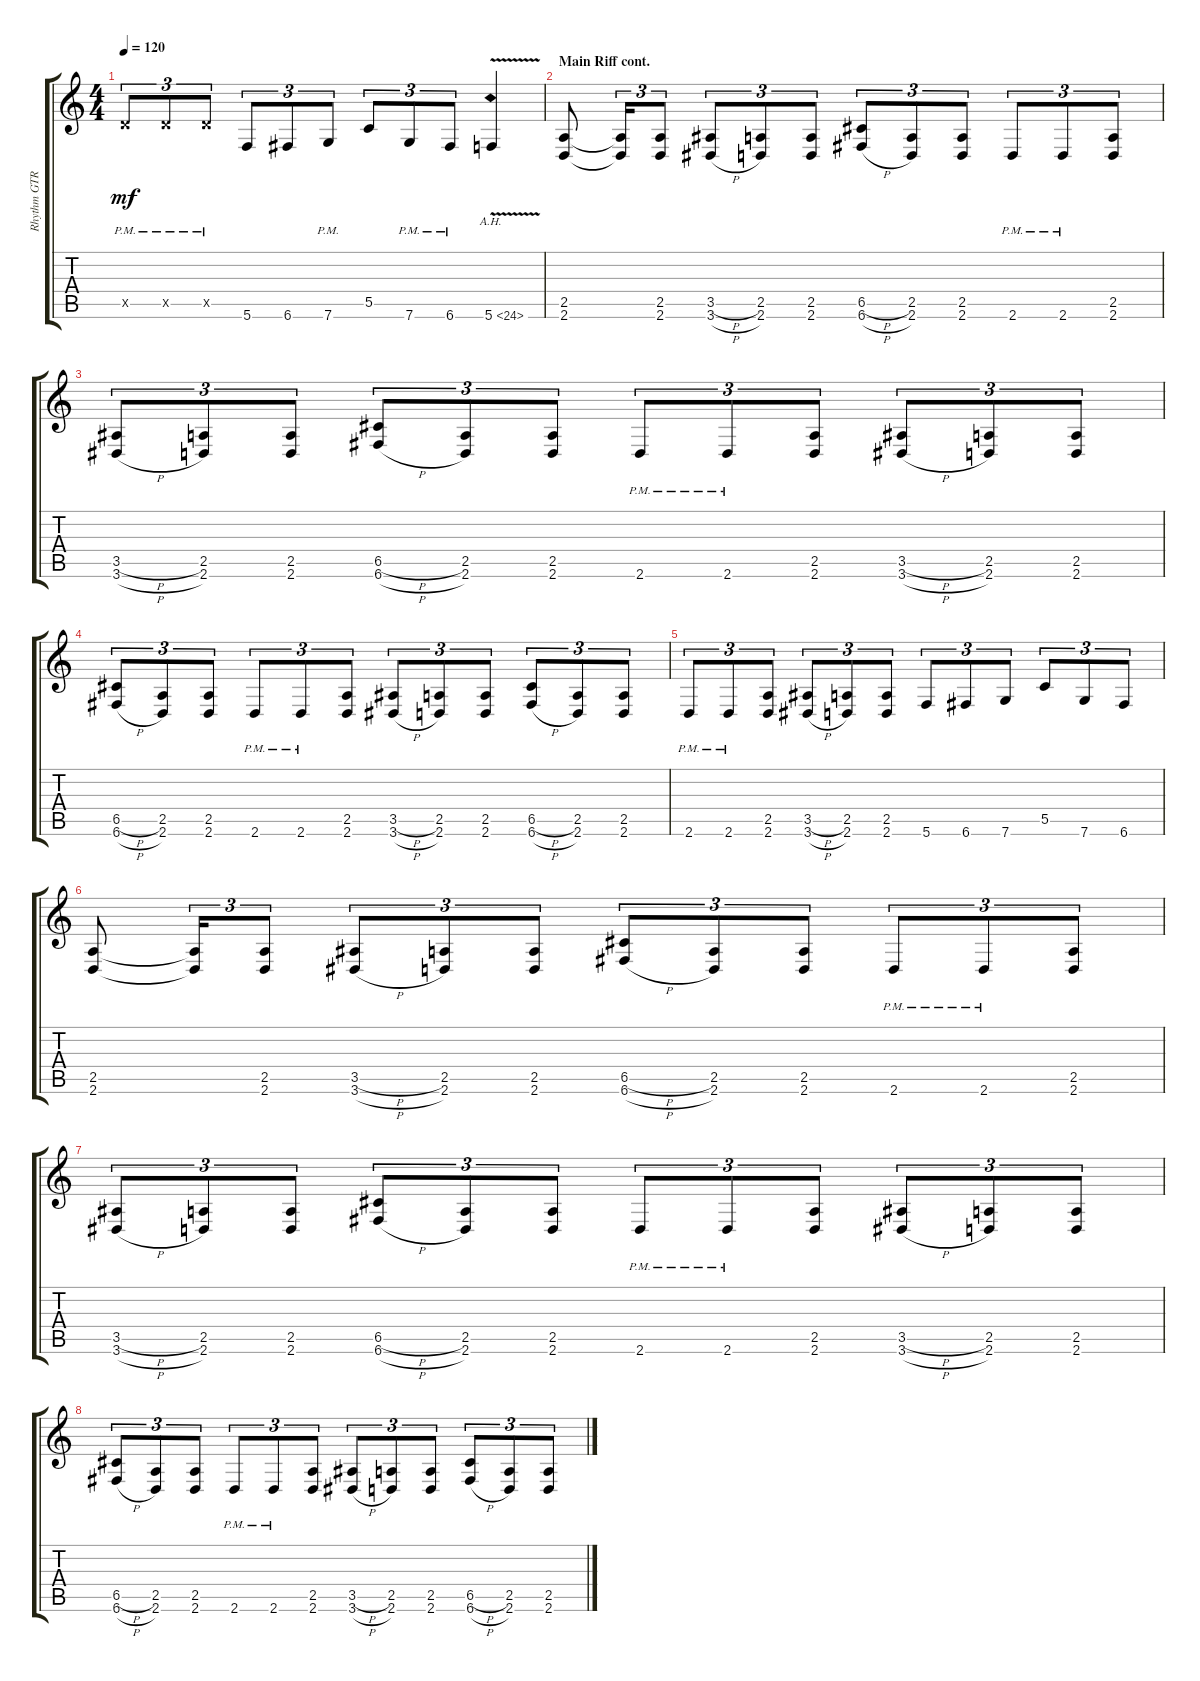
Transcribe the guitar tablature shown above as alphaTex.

\track ("Rhythm GTR 2" "Rhythm GTR") {instrument distortionguitar}
\staff {score tabs}
\tuning (D4 A3 F3 C3 G2 C2) {hide}
\ts (4 4)
\tempo 120
\clef g2
\ks aminor
7.5{pm x}.8{tu (3 2) dy mf} 7.5{pm x}.8{tu (3 2)} 7.5{pm x}.8{tu (3 2)} 5.6.8{tu (3 2)} 6.6.8{tu (3 2)} 7.6{pm}.8{tu (3 2)} 5.5.8{tu (3 2)} 7.6{pm}.8{tu (3 2)} 6.6{pm}.8{tu (3 2)} 5.6{ah 19 v}.4 |
\section ("" "Main Riff cont.")
(2.5 2.6).8 (2.5{t} 2.6{t}).16{tu (3 2)} (2.5 2.6).8{tu (3 2)} (3.5{h} 3.6{h}).8{tu (3 2)} (2.5 2.6).8{tu (3 2)} (2.5 2.6).8{tu (3 2)} (6.5{h} 6.6{h}).8{tu (3 2)} (2.5 2.6).8{tu (3 2)} (2.5 2.6).8{tu (3 2)} 2.6{pm}.8{tu (3 2)} 2.6{pm}.8{tu (3 2)} (2.5 2.6).8{tu (3 2)} |
(3.5{h} 3.6{h}).8{tu (3 2)} (2.5 2.6).8{tu (3 2)} (2.5 2.6).8{tu (3 2)} (6.5{h} 6.6{h}).8{tu (3 2)} (2.5 2.6).8{tu (3 2)} (2.5 2.6).8{tu (3 2)} 2.6{pm}.8{tu (3 2)} 2.6{pm}.8{tu (3 2)} (2.5 2.6).8{tu (3 2)} (3.5{h} 3.6{h}).8{tu (3 2)} (2.5 2.6).8{tu (3 2)} (2.5 2.6).8{tu (3 2)} |
(6.5{h} 6.6{h}).8{tu (3 2)} (2.5 2.6).8{tu (3 2)} (2.5 2.6).8{tu (3 2)} 2.6{pm}.8{tu (3 2)} 2.6{pm}.8{tu (3 2)} (2.5 2.6).8{tu (3 2)} (3.5{h} 3.6{h}).8{tu (3 2)} (2.5 2.6).8{tu (3 2)} (2.5 2.6).8{tu (3 2)} (6.5{h} 6.6{h}).8{tu (3 2)} (2.5 2.6).8{tu (3 2)} (2.5 2.6).8{tu (3 2)} |
2.6{pm}.8{tu (3 2)} 2.6{pm}.8{tu (3 2)} (2.5 2.6).8{tu (3 2)} (3.5{h} 3.6{h}).8{tu (3 2)} (2.5 2.6).8{tu (3 2)} (2.5 2.6).8{tu (3 2)} 5.6.8{tu (3 2)} 6.6.8{tu (3 2)} 7.6.8{tu (3 2)} 5.5.8{tu (3 2)} 7.6.8{tu (3 2)} 6.6.8{tu (3 2)} |
(2.5 2.6).8 (2.5{t} 2.6{t}).16{tu (3 2)} (2.5 2.6).8{tu (3 2)} (3.5{h} 3.6{h}).8{tu (3 2)} (2.5 2.6).8{tu (3 2)} (2.5 2.6).8{tu (3 2)} (6.5{h} 6.6{h}).8{tu (3 2)} (2.5 2.6).8{tu (3 2)} (2.5 2.6).8{tu (3 2)} 2.6{pm}.8{tu (3 2)} 2.6{pm}.8{tu (3 2)} (2.5 2.6).8{tu (3 2)} |
(3.5{h} 3.6{h}).8{tu (3 2)} (2.5 2.6).8{tu (3 2)} (2.5 2.6).8{tu (3 2)} (6.5{h} 6.6{h}).8{tu (3 2)} (2.5 2.6).8{tu (3 2)} (2.5 2.6).8{tu (3 2)} 2.6{pm}.8{tu (3 2)} 2.6{pm}.8{tu (3 2)} (2.5 2.6).8{tu (3 2)} (3.5{h} 3.6{h}).8{tu (3 2)} (2.5 2.6).8{tu (3 2)} (2.5 2.6).8{tu (3 2)} |
(6.5{h} 6.6{h}).8{tu (3 2)} (2.5 2.6).8{tu (3 2)} (2.5 2.6).8{tu (3 2)} 2.6{pm}.8{tu (3 2)} 2.6{pm}.8{tu (3 2)} (2.5 2.6).8{tu (3 2)} (3.5{h} 3.6{h}).8{tu (3 2)} (2.5 2.6).8{tu (3 2)} (2.5 2.6).8{tu (3 2)} (6.5{h} 6.6{h}).8{tu (3 2)} (2.5 2.6).8{tu (3 2)} (2.5 2.6).8{tu (3 2)}
